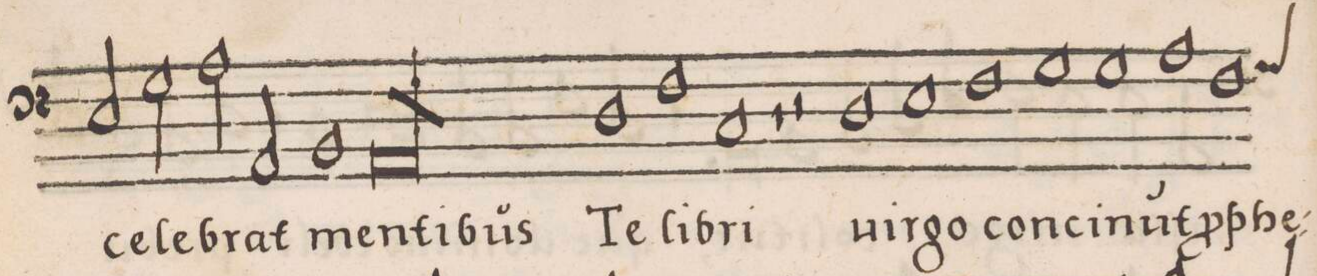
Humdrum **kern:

**kern	**text	**text
*I"BASSVS	*	*
*clefF4	*	*
*k[]	*	*
*met(C|)	*	*
*M2/1	*	*
2E/	-ce-	.
2G\	-le-	.
2A\	-brat	.
2AA/	men-	.
=69-	=69-	=69-
1BB	-ti-	.
[1AAl	-bus	.
=70-	=70-	=70-
0AA]	.	.
=71-	=71-	=71-
1D	Te	.
1F	li-	.
=72-	=72-	=72-
1C	-bri	.
1r	.	.
=73-	=73-	=73-
2r	.	.
1D	uir-	.
1E\	-go	.
=74-	=74-	=74-
1F	con-	.
1G\	-ci-	.
=75-	=75-	=75-
1G	-nu(n)t	.
1A\	p(ro)-	.
=76-	=76-	=76-
*custos:G	*	*
1F	-phe-	.
*-	*-	*-
